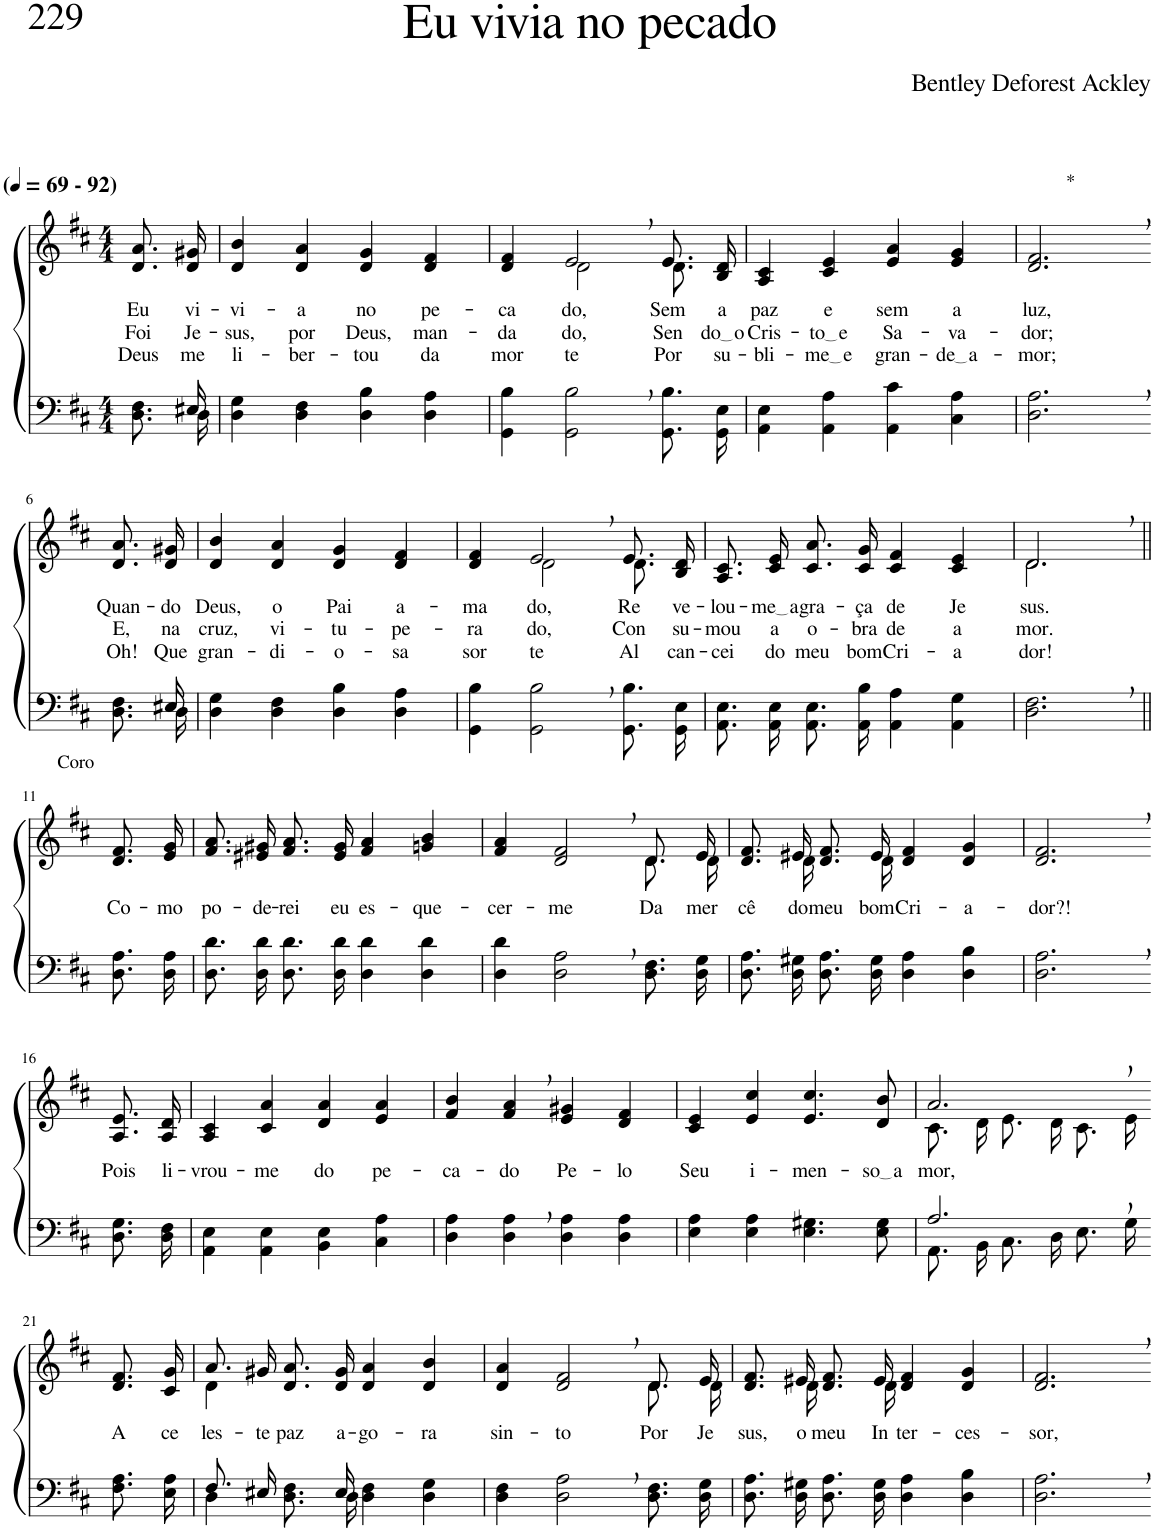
**kern	**kern	**text	**text	**text
*part2	*part1	*part1	*part1	*part1
*staff2	*staff1	*staff1	*staff1	*staff1
*I"Parte III e IV	*I"Parte I e II	*	*	*
*clefF4	*clefG2	*	*	*
*k[f#c#]	*k[f#c#]	*	*	*
*M4/4	*M4/4	*	*	*
*MM69	*MM69	*	*	*
=1	=1	=1	=1	=1
*^	*	*	*	*
!	!	!LO:TX:a:B:t=(	!	!	!
!	!	!LO:TX:a:B:t=- 92)	!	!	!
!	!	!	!LO:LY:b	!LO:LY:b	!LO:LY:b
8.ryy	8.D\ 8.F#\L	8.d/ 8.a/L	Eu	Foi	Deus
!	!	!	!LO:LY:b	!LO:LY:b	!LO:LY:b
16E#X/	16D\Jk	16d/ 16g#X/Jk	vi-	Je-	me
=2	=2	=2	=2	=2	=2
!	!	!	!LO:LY:b	!LO:LY:b	!LO:LY:b
*v	*v	*	*	*	*
4D\ 4G\	4d/ 4b/	-vi-	-sus,	li-
!	!	!LO:LY:b	!LO:LY:b	!LO:LY:b
4D\ 4F#\	4d/ 4a/	-a	por	-ber-
!	!	!LO:LY:b	!LO:LY:b	!LO:LY:b
4D\ 4B\	4d/ 4g/	no	Deus,	-tou
!	!	!LO:LY:b	!LO:LY:b	!LO:LY:b
4D\ 4A\	4d/ 4f#/	pe-	man-	da
=3	=3	=3	=3	=3
!	!	!LO:LY:b	!LO:LY:b	!LO:LY:b
*	*^	*	*	*
4GG\ 4B\	4d/ 4f#/	4ryy	-ca-	-da-	mor-
!	!	!	!LO:LY:b	!LO:LY:b	!LO:LY:b
2GG\, 2B\,	2e,/	2d\	-do,	-do,	-te
!	!	!	!LO:LY:b	!LO:LY:b	!LO:LY:b
8.GG/ 8.B/L	8.e/L	8.d\	Sem	Sen-	Por
!	!	!	!LO:LY:b	!LO:LY:b	!LO:LY:b
16GG/ 16E/Jk	16B/ 16d/Jk	16ryy	a	do o	su-
=4	=4	=4	=4	=4	=4
!	!	!	!LO:LY:b	!LO:LY:b	!LO:LY:b
*	*v	*v	*	*	*
4AA\ 4E\	4A/ 4c#/	paz	Cris-	-bli-
!	!	!LO:LY:b	!LO:LY:b	!LO:LY:b
4AA\ 4A\	4c#/ 4e/	e	to e	me e
!	!	!LO:LY:b	!LO:LY:b	!LO:LY:b
4AA\ 4c#\	4e/ 4a/	sem	Sa-	gran-
!	!	!LO:LY:b	!LO:LY:b	!LO:LY:b
4C#\ 4A\	4e/ 4g/	a	-va-	de a
=5	=5	=5	=5	=5
!	!LO:TX:a:t=*	!	!	!
!	!	!LO:LY:b	!LO:LY:b	!LO:LY:b
2.D\, 2.A\,	2.d/, 2.f#/,	luz,	-dor;	-mor;
!!LO:LB:g=z
=6-	=6-	=6-	=6-	=6-
*^	*	*	*	*
!	!	!	!LO:LY:b	!LO:LY:b	!LO:LY:b
8.ryy	8.D\ 8.F#\L	8.d/ 8.a/L	Quan-	E,	Oh!
!	!	!	!LO:LY:b	!LO:LY:b	!LO:LY:b
16E#X/	16D\Jk	16d/ 16g#X/Jk	-do	na	Que
=7	=7	=7	=7	=7	=7
!	!	!	!LO:LY:b	!LO:LY:b	!LO:LY:b
*v	*v	*	*	*	*
4D\ 4G\	4d/ 4b/	Deus,	cruz,	gran-
!	!	!LO:LY:b	!LO:LY:b	!LO:LY:b
4D\ 4F#\	4d/ 4a/	o	vi-	-di-
!	!	!LO:LY:b	!LO:LY:b	!LO:LY:b
4D\ 4B\	4d/ 4g/	Pai	-tu-	-o-
!	!	!LO:LY:b	!LO:LY:b	!LO:LY:b
4D\ 4A\	4d/ 4f#/	a-	-pe-	-sa
=8	=8	=8	=8	=8
!	!	!LO:LY:b	!LO:LY:b	!LO:LY:b
*	*^	*	*	*
4GG\ 4B\	4d/ 4f#/	4ryy	-ma-	-ra-	sor-
!	!	!	!LO:LY:b	!LO:LY:b	!LO:LY:b
2GG\, 2B\,	2e,/	2d\	-do,	-do,	-te
!	!	!	!LO:LY:b	!LO:LY:b	!LO:LY:b
8.GG/ 8.B/L	8.e/L	8.d\	Re-	Con-	Al-
!	!	!	!LO:LY:b	!LO:LY:b	!LO:LY:b
16GG/ 16E/Jk	16B/ 16d/Jk	16ryy	-ve-	-su-	-can-
=9	=9	=9	=9	=9	=9
!	!	!	!LO:LY:b	!LO:LY:b	!LO:LY:b
*	*v	*v	*	*	*
8.AA/ 8.E/L	8.A/ 8.c#/L	-lou-	-mou	-cei
!	!	!LO:LY:b	!LO:LY:b	!LO:LY:b
16AA/ 16E/Jk	16c#/ 16e/Jk	me a	a	do
!	!	!LO:LY:b	!LO:LY:b	!LO:LY:b
8.AA\ 8.E\L	8.c#/ 8.a/L	gra-	o-	meu
!	!	!LO:LY:b	!LO:LY:b	!LO:LY:b
16AA\ 16B\Jk	16c#/ 16g/Jk	-ça	-bra	bom
!	!	!LO:LY:b	!LO:LY:b	!LO:LY:b
4AA\ 4A\	4c#/ 4f#/	de	de	Cri-
!	!	!LO:LY:b	!LO:LY:b	!LO:LY:b
4AA\ 4G\	4c#/ 4e/	Je-	a-	-a-
=10	=10	=10	=10	=10
*	*^	*	*	*
!	!	!	!LO:LY:b	!LO:LY:b	!LO:LY:b
2.D\, 2.F#\,	2.d,/	2.d\	-sus.	-mor.	-dor!
!!LO:LB:g=z
=11||	=11||	=11||	=11||	=11||	=11||
!	!LO:TX:a:t=Coro	!	!	!	!
!	!	!	!LO:LY:b	!	!
*	*v	*v	*	*	*
8.D\ 8.A\L	8.d/ 8.f#/L	Co-	.	.
!	!	!LO:LY:b	!	!
16D\ 16A\Jk	16e/ 16g/Jk	-mo	.	.
=12	=12	=12	=12	=12
!	!	!LO:LY:b	!	!
8.D\ 8.d\L	8.f#/ 8.a/L	po-	.	.
!	!	!LO:LY:b	!	!
16D\ 16d\Jk	16e#X/ 16g#X/Jk	-de-	.	.
!	!	!LO:LY:b	!	!
8.D\ 8.d\L	8.f#/ 8.a/L	-rei	.	.
!	!	!LO:LY:b	!	!
16D\ 16d\Jk	16e#/ 16g#/Jk	eu	.	.
!	!	!LO:LY:b	!	!
4D\ 4d\	4f#/ 4a/	es-	.	.
!	!	!LO:LY:b	!	!
4D\ 4d\	4gn/ 4b/	-que-	.	.
=13	=13	=13	=13	=13
!	!	!LO:LY:b	!	!
*	*^	*	*	*
4D\ 4d\	4f#/ 4a/	2.ryy	-cer-	.	.
!	!	!	!LO:LY:b	!	!
2D\, 2A\,	2d/, 2f#/,	.	-me	.	.
!	!	!	!LO:LY:b	!	!
8.D\ 8.F#\L	8.d/L	8.d\L	Da	.	.
!	!	!	!LO:LY:b	!	!
16D\ 16G\Jk	16e/Jk	16d\Jk	mer-	.	.
=14	=14	=14	=14	=14	=14
!	!	!	!LO:LY:b	!	!
8.D\ 8.A\L	8.d/ 8.f#/L	8.ryy	-cê	.	.
!	!	!	!LO:LY:b	!	!
16D\ 16G#X\Jk	16e#X/Jk	16d\	do	.	.
!	!	!	!LO:LY:b	!	!
8.D\ 8.A\L	8.d/ 8.f#/L	8.ryy	meu	.	.
!	!	!	!LO:LY:b	!	!
16D\ 16G#\Jk	16e#/Jk	16d\	bom	.	.
!	!	!	!LO:LY:b	!	!
4D\ 4A\	4d/ 4f#/	2ryy	Cri-	.	.
!	!	!	!LO:LY:b	!	!
4D\ 4B\	4d/ 4g/	.	-a-	.	.
*	*v	*v	*	*	*
=15	=15	=15	=15	=15
!	!	!LO:LY:b	!	!
2.D\, 2.A\,	2.d/, 2.f#/,	-dor?!	.	.
!!LO:LB:g=z
=16-	=16-	=16-	=16-	=16-
!	!	!LO:LY:b	!	!
8.D\ 8.G\L	8.A/ 8.e/L	Pois	.	.
!	!	!LO:LY:b	!	!
16D\ 16F#\Jk	16A/ 16d/Jk	li-	.	.
=17	=17	=17	=17	=17
!	!	!LO:LY:b	!	!
4AA\ 4E\	4A/ 4c#/	-vrou-	.	.
!	!	!LO:LY:b	!	!
4AA\ 4E\	4c#/ 4a/	-me	.	.
!	!	!LO:LY:b	!	!
4BB\ 4E\	4d/ 4a/	do	.	.
!	!	!LO:LY:b	!	!
4C#\ 4A\	4e/ 4a/	pe-	.	.
=18	=18	=18	=18	=18
!	!	!LO:LY:b	!	!
4D\ 4A\	4f#/ 4b/	-ca-	.	.
!	!	!LO:LY:b	!	!
4D\, 4A\,	4f#/, 4a/,	-do	.	.
!	!	!LO:LY:b	!	!
4D\ 4A\	4e/ 4g#X/	Pe-	.	.
!	!	!LO:LY:b	!	!
4D\ 4A\	4d/ 4f#/	-lo	.	.
=19	=19	=19	=19	=19
!	!	!LO:LY:b	!	!
4E\ 4A\	4c#/ 4e/	Seu	.	.
!	!	!LO:LY:b	!	!
4E\ 4A\	4e/ 4cc#/	i-	.	.
!	!	!LO:LY:b	!	!
4.E\ 4.G#X\	4.e/ 4.cc#/	-men-	.	.
!	!	!LO:LY:b	!	!
8E\ 8G#\	8d/ 8b/	so a	.	.
=20	=20	=20	=20	=20
*^	*^	*	*	*
!	!	!	!	!LO:LY:b	!	!
2.A,/	8.AA\L	2.a,/	8.c#\L	-mor,	.	.
.	16BB\Jk	.	16d\Jk	.	.	.
.	8.C#\L	.	8.e\L	.	.	.
.	16D\Jk	.	16d\Jk	.	.	.
.	8.E\L	.	8.c#\L	.	.	.
.	16G\Jk	.	16e\Jk	.	.	.
!!LO:LB:g=z
=21-	=21-	=21-	=21-	=21-	=21-	=21-
!	!	!	!	!LO:LY:b	!	!
*v	*v	*	*	*	*	*
*	*v	*v	*	*	*
8.F#\ 8.A\L	8.d/ 8.f#/L	A	.	.
!	!	!LO:LY:b	!	!
16E\ 16A\Jk	16c#/ 16g/Jk	ce-	.	.
=22	=22	=22	=22	=22
*^	*^	*	*	*
!	!	!	!	!LO:LY:b	!	!
8.F#/L	4D\	8.a/L	4d\	-les-	.	.
!	!	!	!	!LO:LY:b	!	!
16E#X/Jk	.	16g#X/Jk	.	-te	.	.
!	!	!	!	!LO:LY:b	!	!
8.ryy	8.D\ 8.F#\L	8.d/ 8.a/L	2.ryy	paz	.	.
!	!	!	!	!LO:LY:b	!	!
16E#/	16D\Jk	16d/ 16g#/Jk	.	a-	.	.
!	!	!	!	!LO:LY:b	!	!
2ryy	4D\ 4F#\	4d/ 4a/	.	-go-	.	.
!	!	!	!	!LO:LY:b	!	!
.	4D\ 4G\	4d/ 4b/	.	-ra	.	.
=23	=23	=23	=23	=23	=23	=23
!	!	!	!	!LO:LY:b	!	!
*v	*v	*	*	*	*	*
4D\ 4F#\	4d/ 4a/	2.ryy	sin-	.	.
!	!	!	!LO:LY:b	!	!
2D\, 2A\,	2d/, 2f#/,	.	-to	.	.
!	!	!	!LO:LY:b	!	!
8.D\ 8.F#\L	8.d/L	8.d\L	Por	.	.
!	!	!	!LO:LY:b	!	!
16D\ 16G\Jk	16e/Jk	16d\Jk	Je-	.	.
=24	=24	=24	=24	=24	=24
!	!	!	!LO:LY:b	!	!
8.D\ 8.A\L	8.d/ 8.f#/L	8.ryy	-sus,	.	.
!	!	!	!LO:LY:b	!	!
16D\ 16G#X\Jk	16e#X/Jk	16d\	o	.	.
!	!	!	!LO:LY:b	!	!
8.D\ 8.A\L	8.d/ 8.f#/L	8.ryy	meu	.	.
!	!	!	!LO:LY:b	!	!
16D\ 16G#\Jk	16e#/Jk	16d\	In-	.	.
!	!	!	!LO:LY:b	!	!
4D\ 4A\	4d/ 4f#/	2ryy	ter-	.	.
!	!	!	!LO:LY:b	!	!
4D\ 4B\	4d/ 4g/	.	-ces-	.	.
*	*v	*v	*	*	*
=25	=25	=25	=25	=25
!	!	!LO:LY:b	!	!
2.D\, 2.A\,	2.d/, 2.f#/,	-sor,	.	.
=-	=-	=-	=-	=-
*-	*-	*-	*-	*-
